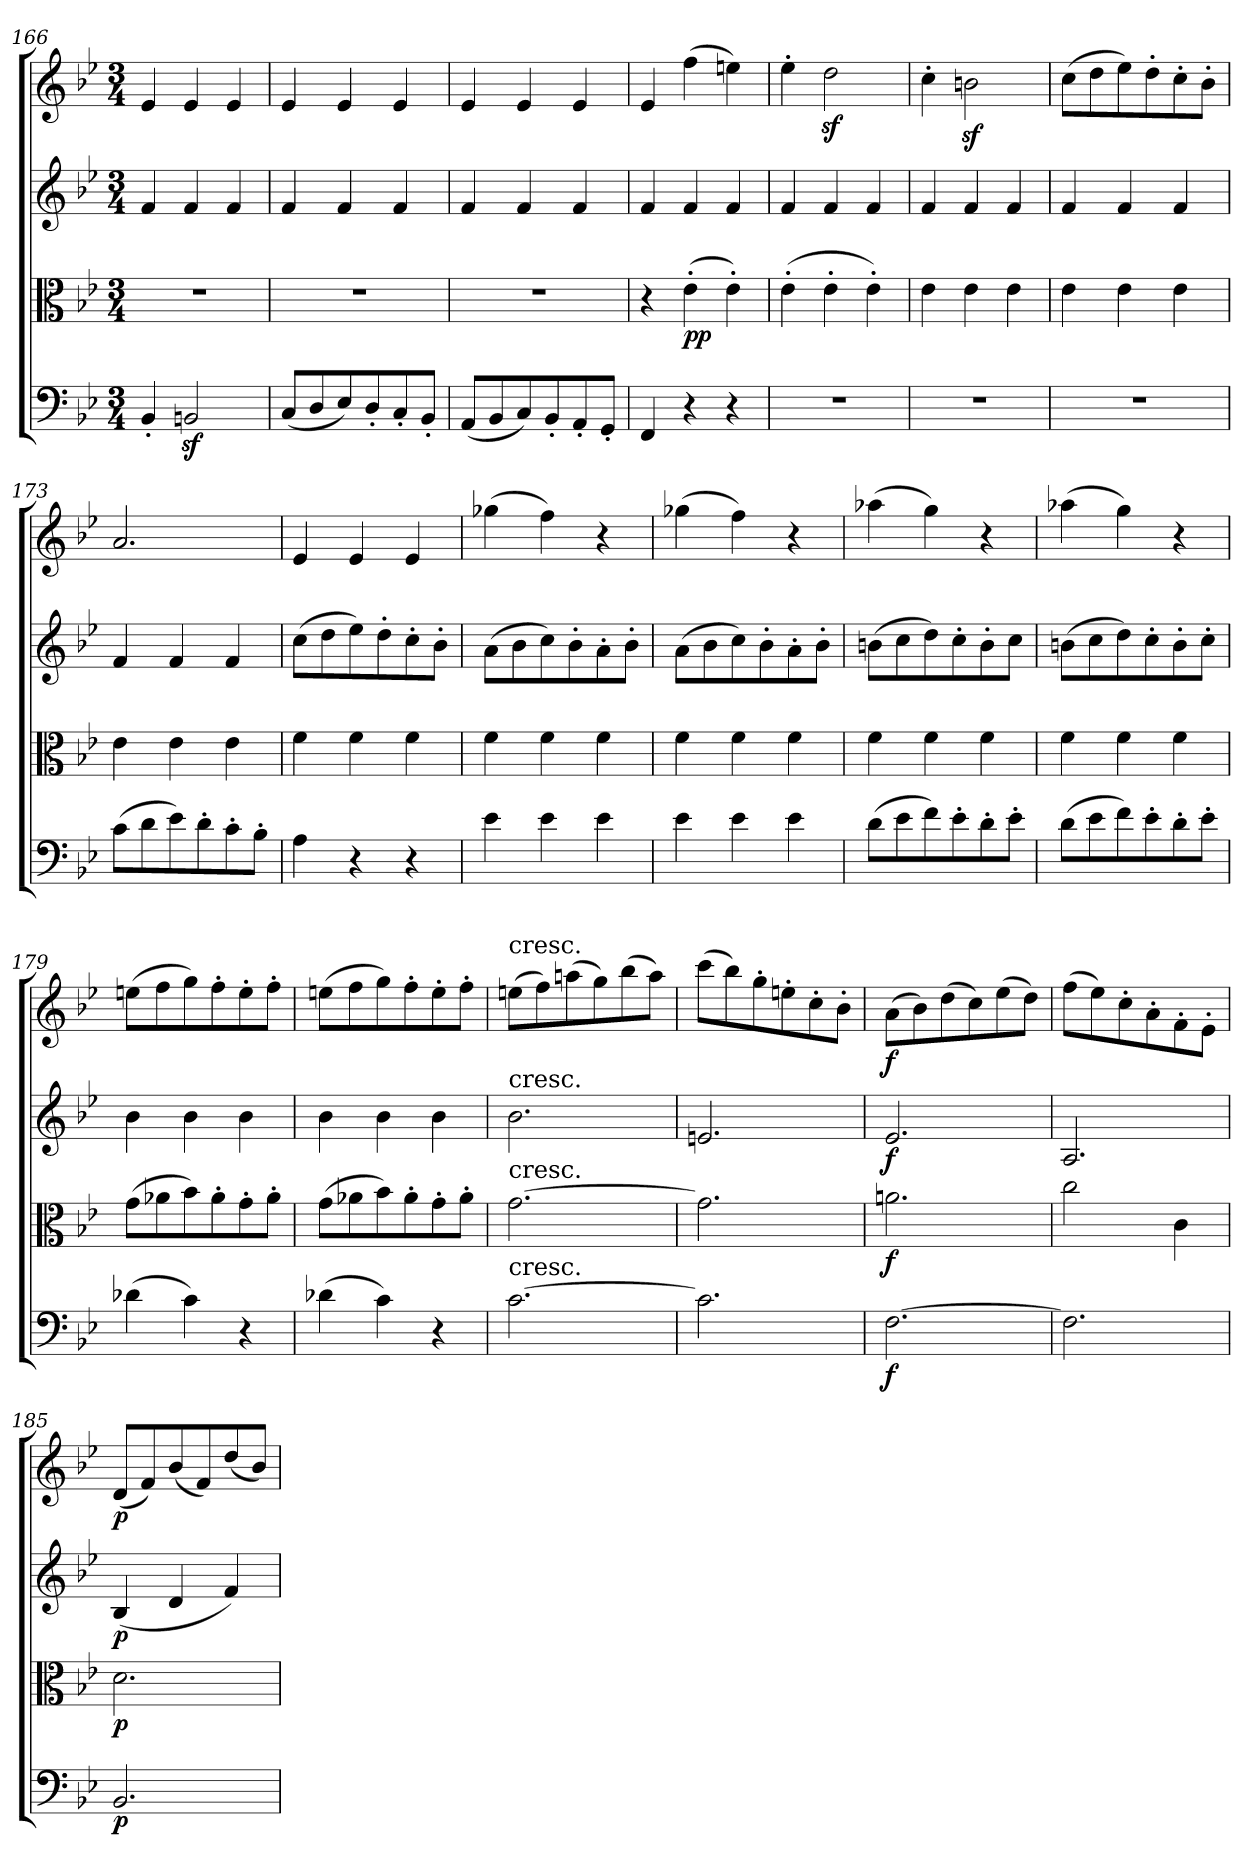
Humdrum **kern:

**kern	**dynam	**kern	**dynam	**kern	**dynam	**kern	**dynam
*part4	*part4	*part3	*part3	*part2	*part2	*part1	*part1
*staff4	*staff4	*staff3	*staff3	*staff2	*staff2	*staff1	*staff1
*clefF4	*	*clefC3	*	*clefG2	*	*clefG2	*
*k[b-e-]	*	*k[b-e-]	*	*k[b-e-]	*	*k[b-e-]	*
*B-:	*	*B-:	*	*B-:	*	*B-:	*
*M3/4	*	*M3/4	*	*M3/4	*	*M3/4	*
=166	=166	=166	=166	=166	=166	=166	=166
4BB-'/	.	2.r	.	4f/	.	4e-/	.
2BBnz/	.	.	.	4f/	.	4e-/	.
.	.	.	.	4f/	.	4e-/	.
=167	=167	=167	=167	=167	=167	=167	=167
(8C/L	.	2.r	.	4f/	.	4e-/	.
8D/	.	.	.	.	.	.	.
8E-/)	.	.	.	4f/	.	4e-/	.
8D'/	.	.	.	.	.	.	.
8C'/	.	.	.	4f/	.	4e-/	.
8BB-'/J	.	.	.	.	.	.	.
=168	=168	=168	=168	=168	=168	=168	=168
(8AA/L	.	2.r	.	4f/	.	4e-/	.
8BB-/	.	.	.	.	.	.	.
8C/)	.	.	.	4f/	.	4e-/	.
8BB-'/	.	.	.	.	.	.	.
8AA'/	.	.	.	4f/	.	4e-/	.
8GG'/J	.	.	.	.	.	.	.
=169	=169	=169	=169	=169	=169	=169	=169
4FF/	.	4r	.	4f/	.	4e-/	.
4r	.	(4e-'\	pp	4f/	.	(4ff\	.
4r	.	4e-'\)	.	4f/	.	4een\)	.
=170	=170	=170	=170	=170	=170	=170	=170
2.r	.	(4e-'\	.	4f/	.	4ee-'\	.
.	.	4e-'\	.	4f/	.	2ddz\	.
.	.	4e-'\)	.	4f/	.	.	.
=171	=171	=171	=171	=171	=171	=171	=171
2.r	.	4e-\	.	4f/	.	4cc'\	.
.	.	4e-\	.	4f/	.	2bnz\	.
.	.	4e-\	.	4f/	.	.	.
=172	=172	=172	=172	=172	=172	=172	=172
2.r	.	4e-\	.	4f/	.	(8cc\L	.
.	.	.	.	.	.	8dd\	.
.	.	4e-\	.	4f/	.	8ee-\)	.
.	.	.	.	.	.	8dd'\	.
.	.	4e-\	.	4f/	.	8cc'\	.
.	.	.	.	.	.	8b-'\J	.
=173	=173	=173	=173	=173	=173	=173	=173
(8c\L	.	4e-\	.	4f/	.	2.a/	.
8d\	.	.	.	.	.	.	.
8e-\)	.	4e-\	.	4f/	.	.	.
8d'\	.	.	.	.	.	.	.
8c'\	.	4e-\	.	4f/	.	.	.
8B-'\J	.	.	.	.	.	.	.
=174	=174	=174	=174	=174	=174	=174	=174
4A\	.	4f\	.	(8cc\L	.	4e-/	.
.	.	.	.	8dd\	.	.	.
4r	.	4f\	.	8ee-\)	.	4e-/	.
.	.	.	.	8dd'\	.	.	.
4r	.	4f\	.	8cc'\	.	4e-/	.
.	.	.	.	8b-'\J	.	.	.
=175	=175	=175	=175	=175	=175	=175	=175
4e-\	.	4f\	.	(8a\L	.	(4gg-X\	.
.	.	.	.	8b-\	.	.	.
4e-\	.	4f\	.	8cc\)	.	4ff\)	.
.	.	.	.	8b-'\	.	.	.
4e-\	.	4f\	.	8a'\	.	4r	.
.	.	.	.	8b-'\J	.	.	.
=176	=176	=176	=176	=176	=176	=176	=176
4e-\	.	4f\	.	(8a\L	.	(4gg-X\	.
.	.	.	.	8b-\	.	.	.
4e-\	.	4f\	.	8cc\)	.	4ff\)	.
.	.	.	.	8b-'\	.	.	.
4e-\	.	4f\	.	8a'\	.	4r	.
.	.	.	.	8b-'\J	.	.	.
=177	=177	=177	=177	=177	=177	=177	=177
(8d\L	.	4f\	.	(8bn\L	.	(4aa-X\	.
8e-\	.	.	.	8cc\	.	.	.
8f\)	.	4f\	.	8dd\)	.	4gg\)	.
8e-'\	.	.	.	8cc'\	.	.	.
8d'\	.	4f\	.	8b'\	.	4r	.
8e-'\J	.	.	.	8cc\J	.	.	.
=178	=178	=178	=178	=178	=178	=178	=178
(8d\L	.	4f\	.	(8bn\L	.	(4aa-X\	.
8e-\	.	.	.	8cc\	.	.	.
8f\)	.	4f\	.	8dd\)	.	4gg\)	.
8e-'\	.	.	.	8cc'\	.	.	.
8d'\	.	4f\	.	8b'\	.	4r	.
8e-'\J	.	.	.	8cc'\J	.	.	.
=179	=179	=179	=179	=179	=179	=179	=179
(4d-X\	.	(8g\L	.	4b-\	.	(8een\L	.
.	.	8a-X\	.	.	.	8ff\	.
4c\)	.	8b-\)	.	4b-\	.	8gg\)	.
.	.	8a-'\	.	.	.	8ff'\	.
4r	.	8g'\	.	4b-\	.	8ee'\	.
.	.	8a-'\J	.	.	.	8ff'\J	.
=180	=180	=180	=180	=180	=180	=180	=180
(4d-X\	.	(8g\L	.	4b-\	.	(8een\L	.
.	.	8a-X\	.	.	.	8ff\	.
4c\)	.	8b-\)	.	4b-\	.	8gg\)	.
.	.	8a-'\	.	.	.	8ff'\	.
4r	.	8g'\	.	4b-\	.	8ee'\	.
.	.	8a-'\J	.	.	.	8ff'\J	.
=181	=181	=181	=181	=181	=181	=181	=181
!	!	!	!	!	!	!LO:TX:t=cresc.	!
!	!	!	!	!LO:TX:t=cresc.	!	!	!
!	!	!LO:TX:t=cresc.	!	!	!	!	!
!LO:TX:t=cresc.	!	!	!	!	!	!	!
[2.c\	.	[2.g\	.	2.b-\	.	(8een\L	.
.	.	.	.	.	.	8ff\)	.
.	.	.	.	.	.	(8aan\	.
.	.	.	.	.	.	8gg\)	.
.	.	.	.	.	.	(8bb-\	.
.	.	.	.	.	.	8aa\J)	.
=182	=182	=182	=182	=182	=182	=182	=182
2.c\]	.	2.g\]	.	2.en/	.	(8ccc\L	.
.	.	.	.	.	.	8bb-\)	.
.	.	.	.	.	.	8gg'\	.
.	.	.	.	.	.	8een'\	.
.	.	.	.	.	.	8cc'\	.
.	.	.	.	.	.	8b-'\J	.
=183	=183	=183	=183	=183	=183	=183	=183
[2.F\	f	2.an\	f	2.e-/	f	(8a\L	f
.	.	.	.	.	.	8b-\)	.
.	.	.	.	.	.	(8dd\	.
.	.	.	.	.	.	8cc\)	.
.	.	.	.	.	.	(8ee-\	.
.	.	.	.	.	.	8dd\J)	.
=184	=184	=184	=184	=184	=184	=184	=184
2.F\]	.	2cc\	.	2.A/	.	(8ff\L	.
.	.	.	.	.	.	8ee-\)	.
.	.	.	.	.	.	8cc'\	.
.	.	.	.	.	.	8a'\	.
.	.	4c\	.	.	.	8f'\	.
.	.	.	.	.	.	8e-'\J	.
=185	=185	=185	=185	=185	=185	=185	=185
2.BB-/	p	2.d\	p	(4B-/	p	(8d/L	p
.	.	.	.	.	.	8f/)	.
.	.	.	.	4d/	.	(8b-/	.
.	.	.	.	.	.	8f/)	.
.	.	.	.	4f/)	.	(8dd/	.
.	.	.	.	.	.	8b-/J)	.
=	=	=	=	=	=	=	=
*-	*-	*-	*-	*-	*-	*-	*-
